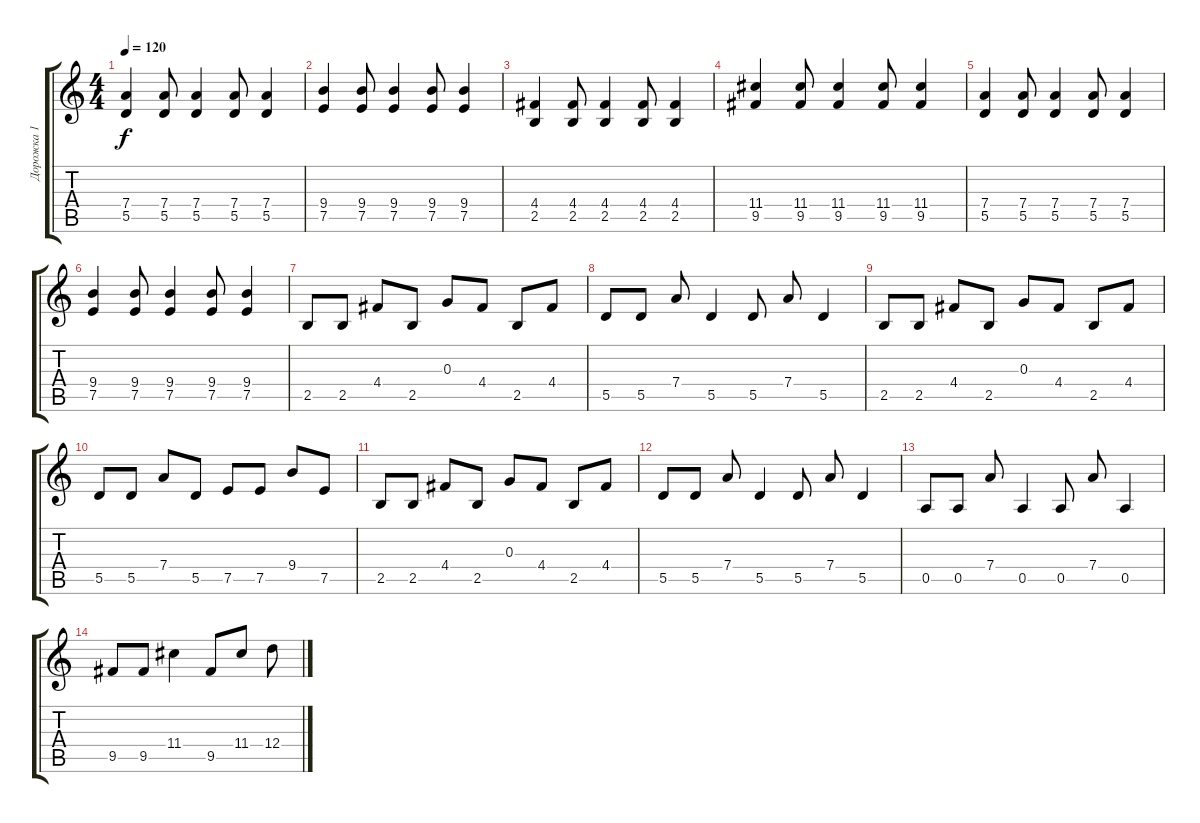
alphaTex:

\track ("Дорожка 1" "Дорожка 1") {instrument overdrivenguitar}
\staff {score tabs}
\tuning (E4 B3 G3 D3 A2 E2) {hide}
\ts (4 4)
\tempo 120
\clef g2
\ks c
(7.4 5.5).4{dy f} (7.4 5.5).8 (7.4 5.5).4 (7.4 5.5).8 (7.4 5.5).4 |
(9.4 7.5).4 (9.4 7.5).8 (9.4 7.5).4 (9.4 7.5).8 (9.4 7.5).4 |
(4.4 2.5).4 (4.4 2.5).8 (4.4 2.5).4 (4.4 2.5).8 (4.4 2.5).4 |
(11.4 9.5).4 (11.4 9.5).8 (11.4 9.5).4 (11.4 9.5).8 (11.4 9.5).4 |
(7.4 5.5).4 (7.4 5.5).8 (7.4 5.5).4 (7.4 5.5).8 (7.4 5.5).4 |
(9.4 7.5).4 (9.4 7.5).8 (9.4 7.5).4 (9.4 7.5).8 (9.4 7.5).4 |
2.5.8 2.5.8 4.4.8 2.5.8 0.3.8 4.4.8 2.5.8 4.4.8 |
5.5.8 5.5.8 7.4.8 5.5.4 5.5.8 7.4.8 5.5.4 |
2.5.8 2.5.8 4.4.8 2.5.8 0.3.8 4.4.8 2.5.8 4.4.8 |
5.5.8 5.5.8 7.4.8 5.5.8 7.5.8 7.5.8 9.4.8 7.5.8 |
2.5.8 2.5.8 4.4.8 2.5.8 0.3.8 4.4.8 2.5.8 4.4.8 |
5.5.8 5.5.8 7.4.8 5.5.4 5.5.8 7.4.8 5.5.4 |
0.5.8 0.5.8 7.4.8 0.5.4 0.5.8 7.4.8 0.5.4 |
9.5.8 9.5.8 11.4.4 9.5.8 11.4.8 12.4.8
